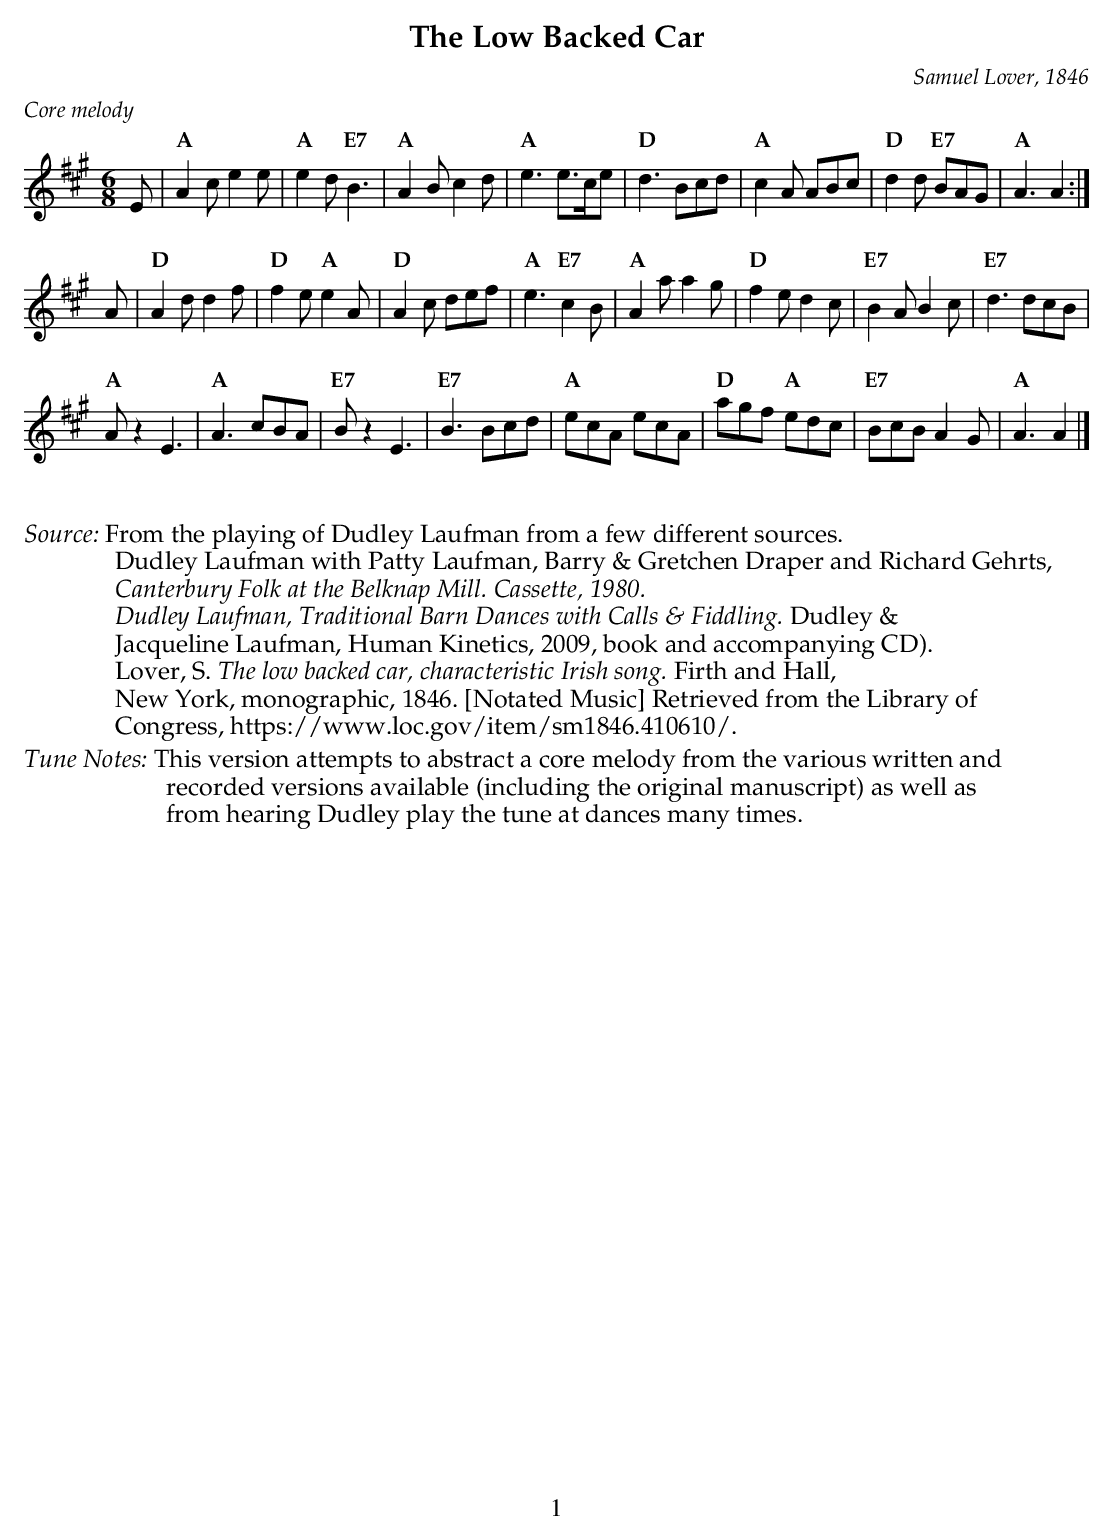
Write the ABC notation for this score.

X:1
T:The Low Backed Car
C:Samuel Lover, 1846
M:6/8
L:1/8
K:Amaj
%%textfont Palatino-Italic 14
%%text Core melody
%%textfont Palatino-Roman 16
E|\
"A" A2c e2e | "A" e2d "E7" B3 | "A" A2B c2d | "A" e3 e>ce |\
"D" d3 Bcd | "A" c2A ABc | "D" d2d "E7" BAG | "A" A3 A2 :|
A|\
"D" A2d d2f | "D" f2e "A" e2A | "D" A2c def | "A" e3 "E7" c2B |\
"A" A2a a2g | "D" f2e d2c | "E7" B2A B2c | "E7" d3 dcB |
"A" Az2 E3 | "A" A3 cBA | "E7" Bz2 E3 | "E7" B3 Bcd|\
"A" ecA ecA | "D" agf "A" edc | "E7" BcB A2G | "A" A3 A2 |]
